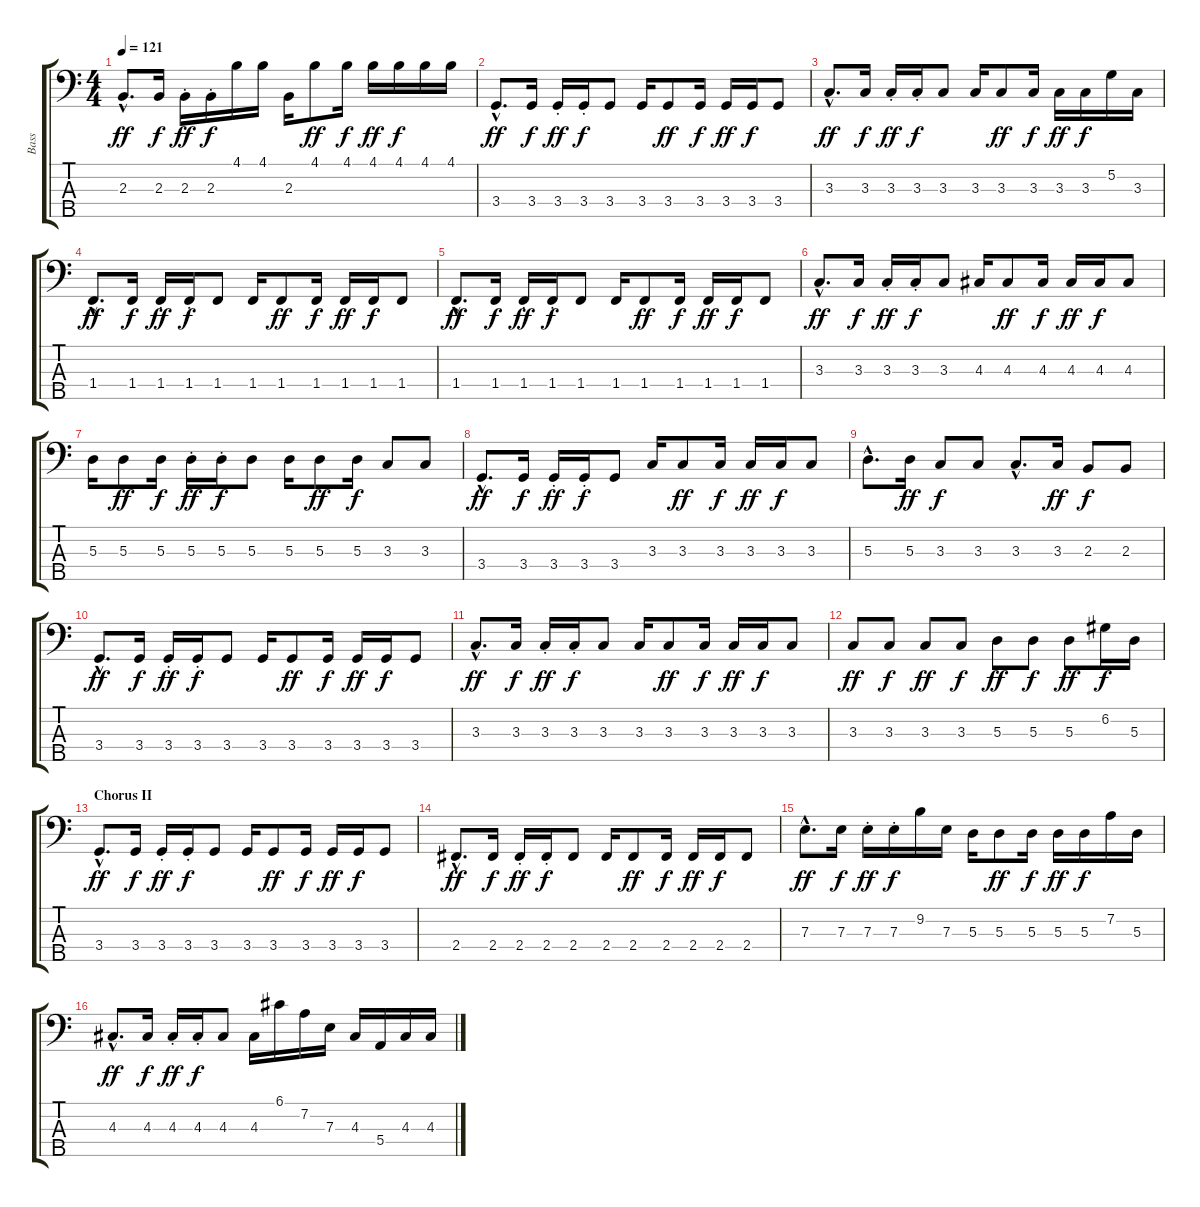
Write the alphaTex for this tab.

\track ("Bass" "Bass") {instrument synthbass2}
\staff {score tabs}
\tuning (G2 D2 A1 E1 B0) {hide}
\ts (4 4)
\tempo 121
\clef f4
\ks c
2.3{hac}.8{d dy ff} 2.3.16{dy f} 2.3{st}.16{dy ff} 2.3{st}.16{dy f} 4.1.16 4.1.16 2.3.16 4.1.8{dy ff} 4.1.16{dy f} 4.1.16{dy ff} 4.1.16{dy f} 4.1.16 4.1.16 |
3.4{hac}.8{d dy ff} 3.4.16{dy f} 3.4{st}.16{dy ff} 3.4{st}.16{dy f} 3.4.8 3.4.16 3.4.8{dy ff} 3.4.16{dy f} 3.4.16{dy ff} 3.4.16{dy f} 3.4.8 |
3.3{hac}.8{d dy ff} 3.3.16{dy f} 3.3{st}.16{dy ff} 3.3{st}.16{dy f} 3.3.8 3.3.16 3.3.8{dy ff} 3.3.16{dy f} 3.3.16{dy ff} 3.3.16{dy f} 5.2.16 3.3.16 |
1.4{hac}.8{d dy ff} 1.4.16{dy f} 1.4{st}.16{dy ff} 1.4{st}.16{dy f} 1.4.8 1.4.16 1.4.8{dy ff} 1.4.16{dy f} 1.4.16{dy ff} 1.4.16{dy f} 1.4.8 |
1.4{hac}.8{d dy ff} 1.4.16{dy f} 1.4{st}.16{dy ff} 1.4{st}.16{dy f} 1.4.8 1.4.16 1.4.8{dy ff} 1.4.16{dy f} 1.4.16{dy ff} 1.4.16{dy f} 1.4.8 |
3.3{hac}.8{d dy ff} 3.3.16{dy f} 3.3{st}.16{dy ff} 3.3{st}.16{dy f} 3.3.8 4.3.16 4.3.8{dy ff} 4.3.16{dy f} 4.3.16{dy ff} 4.3.16{dy f} 4.3.8 |
5.3.16 5.3.8{dy ff} 5.3.16{dy f} 5.3{st}.16{dy ff} 5.3{st}.16{dy f} 5.3.8 5.3.16 5.3.8{dy ff} 5.3.16{dy f} 3.3.8 3.3.8 |
3.4{hac}.8{d dy ff} 3.4.16{dy f} 3.4{st}.16{dy ff} 3.4{st}.16{dy f} 3.4.8 3.3.16 3.3.8{dy ff} 3.3.16{dy f} 3.3.16{dy ff} 3.3.16{dy f} 3.3.8 |
5.3{hac}.8{d} 5.3.16{dy ff} 3.3.8{dy f} 3.3.8 3.3{hac}.8{d} 3.3.16{dy ff} 2.3.8{dy f} 2.3.8 |
3.4{hac}.8{d dy ff} 3.4.16{dy f} 3.4{st}.16{dy ff} 3.4{st}.16{dy f} 3.4.8 3.4.16 3.4.8{dy ff} 3.4.16{dy f} 3.4.16{dy ff} 3.4.16{dy f} 3.4.8 |
3.3{hac}.8{d dy ff} 3.3.16{dy f} 3.3{st}.16{dy ff} 3.3{st}.16{dy f} 3.3.8 3.3.16 3.3.8{dy ff} 3.3.16{dy f} 3.3.16{dy ff} 3.3.16{dy f} 3.3.8 |
3.3.8{dy ff} 3.3.8{dy f} 3.3.8{dy ff} 3.3.8{dy f} 5.3.8{dy ff} 5.3.8{dy f} 5.3.8{dy ff} 6.2.16{dy f} 5.3.16 |
\section ("" "Chorus II")
3.4{hac}.8{d dy ff} 3.4.16{dy f} 3.4{st}.16{dy ff} 3.4{st}.16{dy f} 3.4.8 3.4.16 3.4.8{dy ff} 3.4.16{dy f} 3.4.16{dy ff} 3.4.16{dy f} 3.4.8 |
2.4{hac}.8{d dy ff} 2.4.16{dy f} 2.4{st}.16{dy ff} 2.4{st}.16{dy f} 2.4.8 2.4.16 2.4.8{dy ff} 2.4.16{dy f} 2.4.16{dy ff} 2.4.16{dy f} 2.4.8 |
7.3{hac}.8{d dy ff} 7.3.16{dy f} 7.3{st}.16{dy ff} 7.3{st}.16{dy f} 9.2.16 7.3.16 5.3.16 5.3.8{dy ff} 5.3.16{dy f} 5.3.16{dy ff} 5.3.16{dy f} 7.2.16 5.3.16 |
4.3{hac}.8{d dy ff} 4.3.16{dy f} 4.3{st}.16{dy ff} 4.3{st}.16{dy f} 4.3.8 4.3.16 6.1.16 7.2.16 7.3.16 4.3.16 5.4.16 4.3.16 4.3.16
